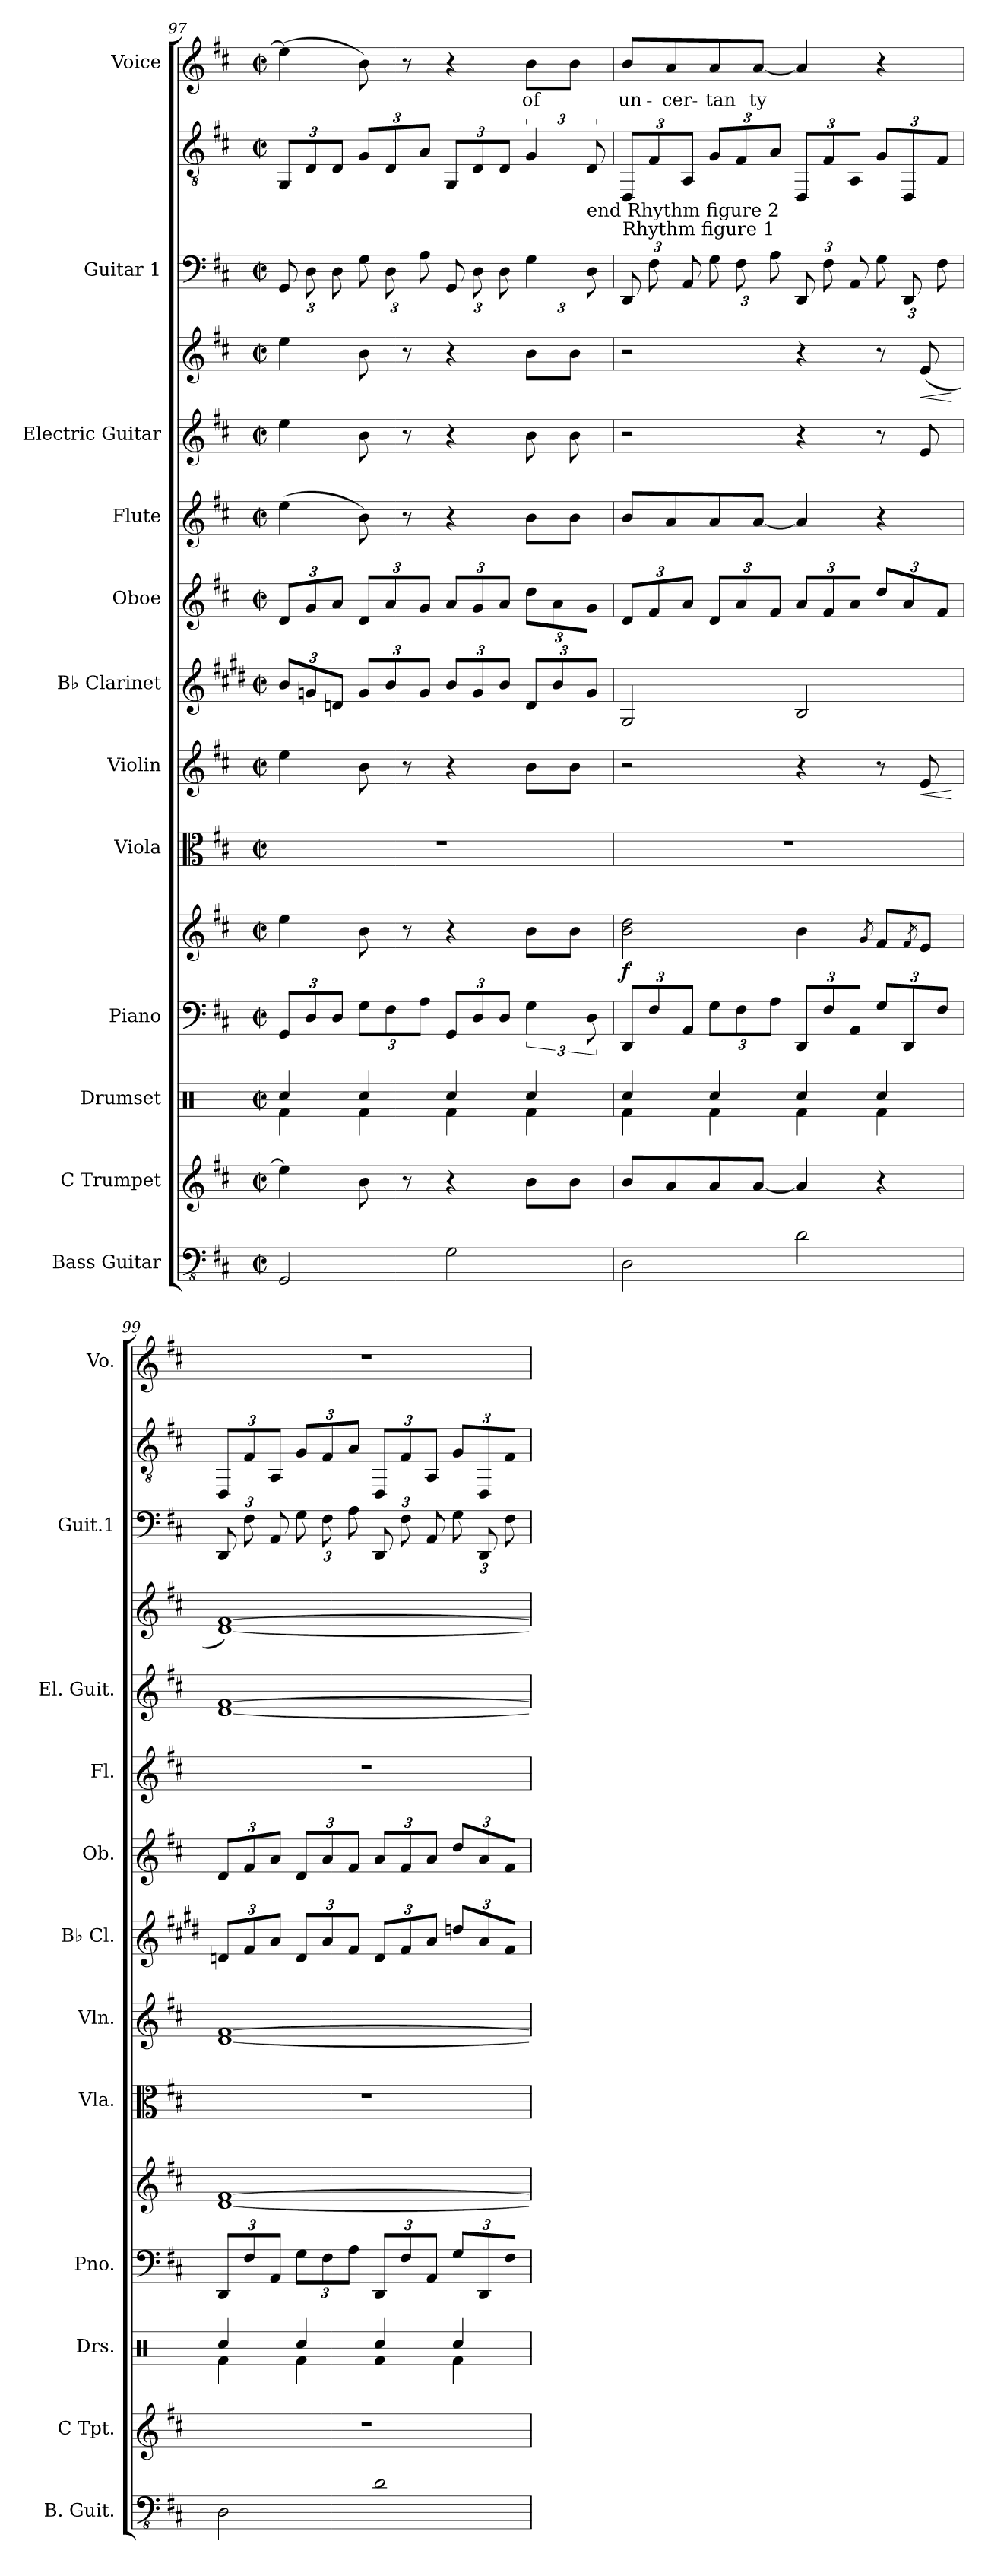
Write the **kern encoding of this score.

**kern	**kern	**kern	**kern	**kern	**dynam	**kern	**kern	**dynam	**kern	**kern	**kern	**kern	**kern	**dynam	**kern	**kern	**kern	**text
*part12	*part11	*part10	*part9	*part9	*part9	*part8	*part7	*part7	*part6	*part5	*part4	*part3	*part3	*part3	*part2	*part2	*part1	*part1
*staff15	*staff14	*staff13	*staff12	*staff11	*staff11/12	*staff10	*staff9	*staff9	*staff8	*staff7	*staff6	*staff5	*staff4	*staff4/5	*staff3	*staff2	*staff1	*staff1
*I"Bass Guitar	*I"C Trumpet	*I"Drumset	*I"Piano	*	*	*I"Viola	*I"Violin	*	*I"B♭ Clarinet	*I"Oboe	*I"Flute	*I"Electric Guitar	*	*	*I"Guitar 1	*	*I"Voice	*
*I'B. Guit.	*I'C Tpt.	*I'Drs.	*I'Pno.	*	*	*I'Vla.	*I'Vln.	*	*I'B♭ Cl.	*I'Ob.	*I'Fl.	*I'El. Guit.	*	*	*I'Guit.1	*	*I'Vo.	*
*clefFv4	*clefG2	*clefX	*clefF4	*clefG2	*	*clefC3	*clefG2	*	*clefG2	*clefG2	*clefG2	*	*clefG2	*	*	*clefGv2	*clefG2	*
*	*	*	*	*	*	*	*	*	*ITrd1c2	*	*	*	*	*	*	*	*	*
*k[f#c#]	*k[f#c#]	*k[]	*k[f#c#]	*k[f#c#]	*	*k[f#c#]	*k[f#c#]	*	*k[f#c#]	*k[f#c#]	*k[f#c#]	*k[f#c#]	*k[f#c#]	*	*k[f#c#]	*k[f#c#]	*k[f#c#]	*
*M2/2	*M2/2	*M2/2	*M2/2	*M2/2	*	*M2/2	*M2/2	*	*M2/2	*M2/2	*M2/2	*M2/2	*M2/2	*	*M2/2	*M2/2	*M2/2	*
*met(c|)	*met(c|)	*met(c|)	*met(c|)	*met(c|)	*	*met(c|)	*met(c|)	*	*met(c|)	*met(c|)	*met(c|)	*met(c|)	*met(c|)	*	*met(c|)	*met(c|)	*met(c|)	*
=97	=97	=97	=97	=97	=97	=97	=97	=97	=97	=97	=97	=97	=97	=97	=97	=97	=97	=97
*	*	*^	*	*	*	*	*	*	*	*	*	*	*	*	*	*	*	*
*	*	*	*	*Xbrackettup	*	*	*	*	*	*Xbrackettup	*Xbrackettup	*	*	*	*	*Xbrackettup	*Xbrackettup	*	*
2GGG/	4ee\]	4Rcc/	4Rf\	12GG/L	4ee\	.	1r	4ee\	.	12a/L	12d/L	(4ee\	4ee	4ee\	.	12GG	12GG/L	(4ee\]	.
.	.	.	.	12D/	.	.	.	.	.	12fn/	12g/	.	.	.	.	12D	12D/	.	.
.	.	.	.	12D/J	.	.	.	.	.	12cn/J	12a/J	.	.	.	.	12D	12D/J	.	.
.	8b\	4Rcc/	4Rf\	12G\L	8b\	.	.	8b\	.	12f/L	12d/L	8b\)	8b	8b\	.	12G	12G/L	8b\)	.
.	.	.	.	12F#\	.	.	.	.	.	12a/	12a/	.	.	.	.	12D	12D/	.	.
.	8r	.	.	.	8r	.	.	8r	.	.	.	8r	8r	8r	.	.	.	8r	.
.	.	.	.	12A\J	.	.	.	.	.	12f/J	12g/J	.	.	.	.	12A	12A/J	.	.
2GG\	4r	4Rcc/	4Rf\	12GG/L	4r	.	.	4r	.	12a/L	12a/L	4r	4r	4r	.	12GG	12GG/L	4r	.
.	.	.	.	12D/	.	.	.	.	.	12f/	12g/	.	.	.	.	12D	12D/	.	.
.	.	.	.	12D/J	.	.	.	.	.	12a/J	12a/J	.	.	.	.	12D	12D/J	.	.
*	*	*	*	*brackettup	*	*	*	*	*	*	*	*	*	*	*	*	*brackettup	*	*
.	8b\L	4Rcc/	4Rf\	6G\	8b\L	.	.	8b\L	.	12c/L	12dd\L	8b\L	8b	8b\L	.	6G	6G/	8b\L	of
.	.	.	.	.	.	.	.	.	.	12a/	12a\	.	.	.	.	.	.	.	.
.	8b\J	.	.	.	8b\J	.	.	8b\J	.	.	.	8b\J	8b	8b\J	.	.	.	8b\J	.
!	!	!	!	!	!	!	!	!	!	!	!	!	!	!	!	!	!LO:TX:b:t=end Rhythm figure 2	!	!
.	.	.	.	12D\	.	.	.	.	.	12f/J	12g\J	.	.	.	.	12D	12D/	.	.
=98	=98	=98	=98	=98	=98	=98	=98	=98	=98	=98	=98	=98	=98	=98	=98	=98	=98	=98	=98
*	*	*	*	*Xbrackettup	*	*	*	*	*	*	*	*	*	*	*	*	*Xbrackettup	*	*
!	!	!	!	!	!	!	!	!	!	!	!	!	!	!	!	!	!LO:TX:b:t=Rhythm figure 1	!	!
!	!	!	!	!	!	!LO:DY:b	!	!	!	!	!	!	!	!	!	!	!	!	!
2DD\	8b/L	4Rcc/	4Rf\	12DD/L	2b\ 2dd\	f	1r	2r	.	2F#/	12d/L	8b/L	2r	2r	.	12DD	12DD/L	8b/L	un-
.	.	.	.	12F#/	.	.	.	.	.	.	12f#/	.	.	.	.	12F#	12F#/	.	.
.	8a/	.	.	.	.	.	.	.	.	.	.	8a/	.	.	.	.	.	8a/	-cer-
.	.	.	.	12AA/J	.	.	.	.	.	.	12a/J	.	.	.	.	12AA	12AA/J	.	.
.	8a/	4Rcc/	4Rf\	12G\L	.	.	.	.	.	.	12d/L	8a/	.	.	.	12G	12G/L	8a/	-tan
.	.	.	.	12F#\	.	.	.	.	.	.	12a/	.	.	.	.	12F#	12F#/	.	.
.	[8a/J	.	.	.	.	.	.	.	.	.	.	[8a/J	.	.	.	.	.	[8a/J	ty
.	.	.	.	12A\J	.	.	.	.	.	.	12f#/J	.	.	.	.	12A	12A/J	.	.
2D\	4a/]	4Rcc/	4Rf\	12DD/L	4b\	.	.	4r	.	2A/	12a/L	4a/]	4r	4r	.	12DD	12DD/L	4a/]	.
.	.	.	.	12F#/	.	.	.	.	.	.	12f#/	.	.	.	.	12F#	12F#/	.	.
.	.	.	.	12AA/J	.	.	.	.	.	.	12a/J	.	.	.	.	12AA	12AA/J	.	.
.	.	.	.	.	8qg/	.	.	.	.	.	.	.	.	.	.	.	.	.	.
.	4r	4Rcc/	4Rf\	12G/L	8f#/L	.	.	8r	.	.	12dd/L	4r	8r	8r	.	12G	12G/L	4r	.
.	.	.	.	12DD/	.	.	.	.	.	.	12a/	.	.	.	.	12DD	12DD/	.	.
.	.	.	.	.	8qf#/	.	.	.	.	.	.	.	.	.	.	.	.	.	.
!	!	!	!	!	!	!	!	!	!LO:HP:b	!	!	!	!	!	!LO:HP:b	!	!	!	!
.	.	.	.	.	8e/J	.	.	8e/	<	.	.	.	8e	(8e/	<	.	.	.	.
.	.	.	.	12F#/J	.	.	.	.	.	.	12f#/J	.	.	.	.	12F#	12F#/J	.	.
*	*	*v	*v	*	*	*	*	*	*	*	*	*	*	*	*	*	*	*	*
.	.	.	.	.	.	.	.	[	.	.	.	.	.	[	.	.	.	.
=99	=99	=99	=99	=99	=99	=99	=99	=99	=99	=99	=99	=99	=99	=99	=99	=99	=99	=99
*	*	*^	*	*	*	*	*	*	*	*	*	*	*	*	*	*	*	*
2DD\	1r	4Rcc/	4Rf\	12DD/L	[1d [1f#	.	1r	[1d [1f#	.	12cn/L	12d/L	1r	[1d [1f#	[1d [1f#)	.	12DD	12DD/L	1r	.
.	.	.	.	12F#/	.	.	.	.	.	12e/	12f#/	.	.	.	.	12F#	12F#/	.	.
.	.	.	.	12AA/J	.	.	.	.	.	12g/J	12a/J	.	.	.	.	12AA	12AA/J	.	.
.	.	4Rcc/	4Rf\	12G\L	.	.	.	.	.	12c/L	12d/L	.	.	.	.	12G	12G/L	.	.
.	.	.	.	12F#\	.	.	.	.	.	12g/	12a/	.	.	.	.	12F#	12F#/	.	.
.	.	.	.	12A\J	.	.	.	.	.	12e/J	12f#/J	.	.	.	.	12A	12A/J	.	.
2D\	.	4Rcc/	4Rf\	12DD/L	.	.	.	.	.	12c/L	12a/L	.	.	.	.	12DD	12DD/L	.	.
.	.	.	.	12F#/	.	.	.	.	.	12e/	12f#/	.	.	.	.	12F#	12F#/	.	.
.	.	.	.	12AA/J	.	.	.	.	.	12g/J	12a/J	.	.	.	.	12AA	12AA/J	.	.
.	.	4Rcc/	4Rf\	12G/L	.	.	.	.	.	12ccn/L	12dd/L	.	.	.	.	12G	12G/L	.	.
.	.	.	.	12DD/	.	.	.	.	.	12g/	12a/	.	.	.	.	12DD	12DD/	.	.
.	.	.	.	12F#/J	.	.	.	.	.	12e/J	12f#/J	.	.	.	.	12F#	12F#/J	.	.
*	*	*v	*v	*	*	*	*	*	*	*	*	*	*	*	*	*	*	*	*
=	=	=	=	=	=	=	=	=	=	=	=	=	=	=	=	=	=	=
*-	*-	*-	*-	*-	*-	*-	*-	*-	*-	*-	*-	*-	*-	*-	*-	*-	*-	*-
